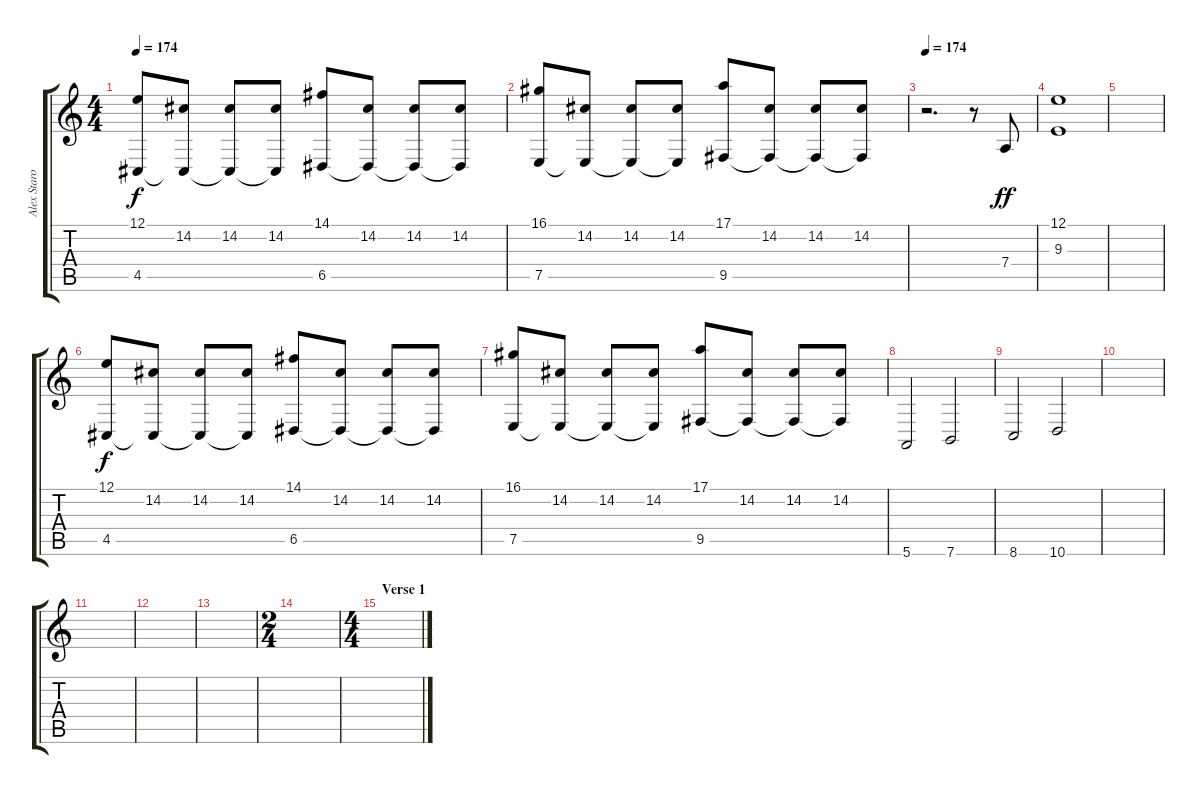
\track ("Alex Staropoli (Key 5)" "Alex Staro") {instrument brasssection}
\staff {score tabs}
\tuning (E4 B3 G3 D3 A2 E2) {hide}
\ts (4 4)
\tempo 174
\clef g2
\ks c
(12.1 4.5).8{dy f} (14.2 4.5{t}).8 (14.2 4.5{t}).8 (14.2 4.5{t}).8 (14.1 6.5).8 (14.2 6.5{t}).8 (14.2 6.5{t}).8 (14.2 6.5{t}).8 |
(16.1 7.5).8 (14.2 7.5{t}).8 (14.2 7.5{t}).8 (14.2 7.5{t}).8 (17.1 9.5).8 (14.2 9.5{t}).8 (14.2 9.5{t}).8 (14.2 9.5{t}).8 |
\tempo 174
r.2{d} r.8 7.4.8{dy ff} |
(12.1 9.3).1 |
|
(12.1 4.5).8{dy f} (14.2 4.5{t}).8 (14.2 4.5{t}).8 (14.2 4.5{t}).8 (14.1 6.5).8 (14.2 6.5{t}).8 (14.2 6.5{t}).8 (14.2 6.5{t}).8 |
(16.1 7.5).8 (14.2 7.5{t}).8 (14.2 7.5{t}).8 (14.2 7.5{t}).8 (17.1 9.5).8 (14.2 9.5{t}).8 (14.2 9.5{t}).8 (14.2 9.5{t}).8 |
5.6.2 7.6.2 |
8.6.2 10.6.2 |
|
|
|
|
\ts (2 4)
|
\ts (4 4)
\section ("" "Verse 1")
